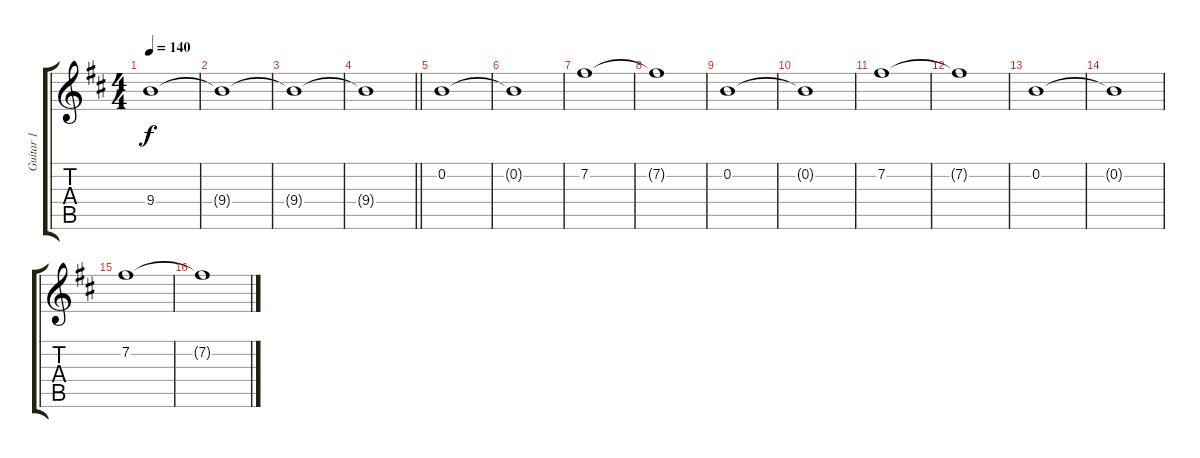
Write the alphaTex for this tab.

\track ("Guitar 1" "Guitar 1") {instrument distortionguitar}
\staff {score tabs}
\tuning (E4 B3 G3 D3 A2 E2) {hide}
\ts (4 4)
\tempo 140
\clef g2
\ks bminor
9.4{t}.1{dy f} |
9.4{t}.1 |
9.4{t}.1 |
\barLineRight lightlight
9.4{t}.1 |
0.2.1 |
0.2{t}.1 |
7.2.1 |
7.2{t}.1 |
0.2.1 |
0.2{t}.1 |
7.2.1 |
7.2{t}.1 |
0.2.1 |
0.2{t}.1 |
7.2.1 |
7.2{t}.1
